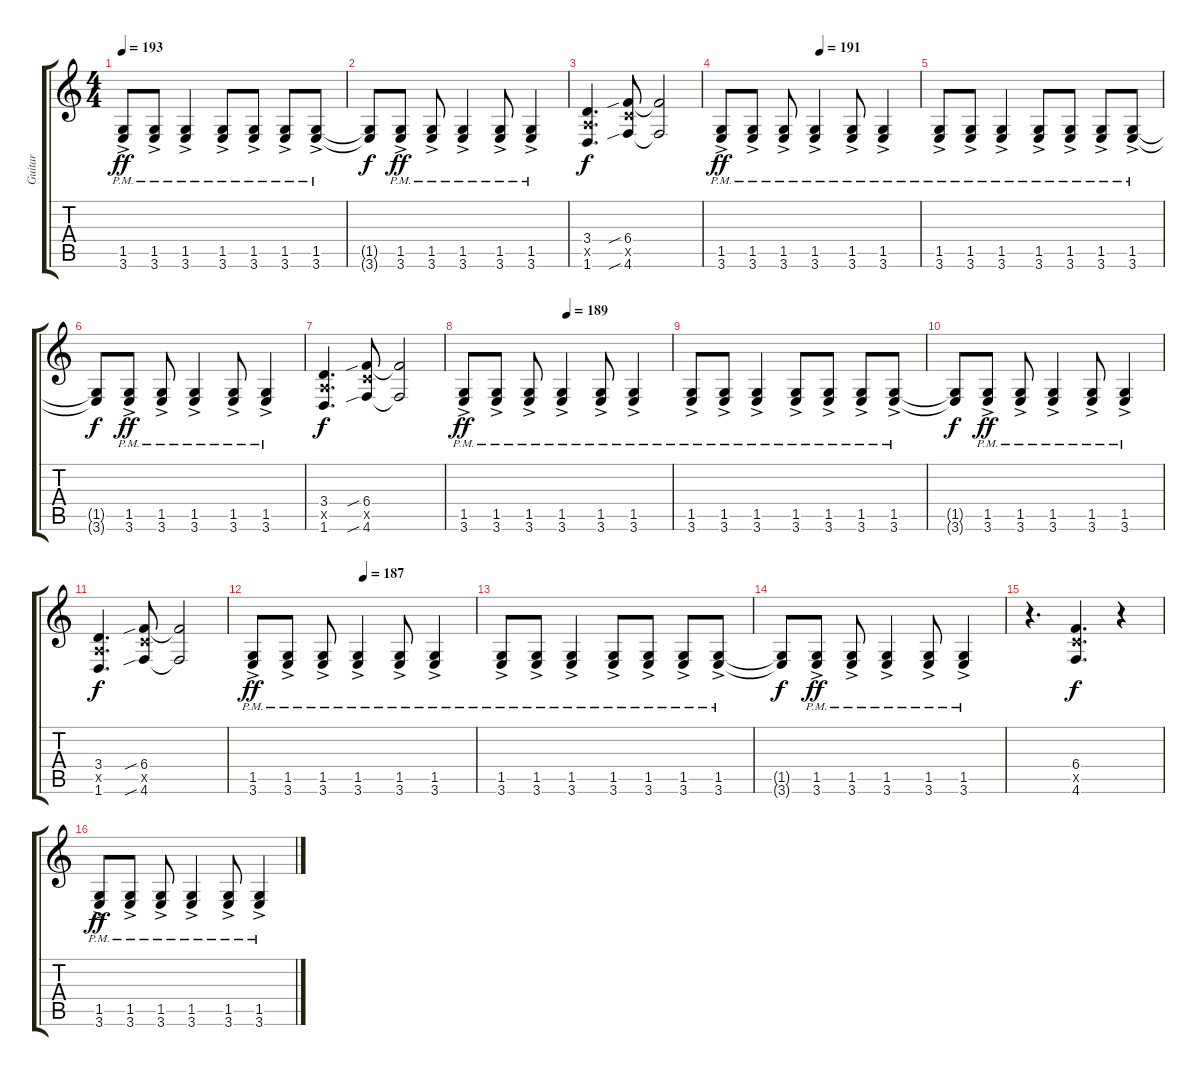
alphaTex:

\track ("Guitar" "Guitar") {instrument distortionguitar}
\staff {score tabs}
\tuning (Db4 Ab3 E3 B2 Gb2 Db2) {hide}
\ts (4 4)
\tempo 193
\clef g2
\ks c
(1.5{ac pm} 3.6{ac pm}).8{dy ff} (1.5{ac pm} 3.6{ac pm}).8 (1.5{ac pm} 3.6{ac pm}).4 (1.5{ac pm} 3.6{ac pm}).8 (1.5{ac pm} 3.6{ac pm}).8 (1.5{ac pm} 3.6{ac pm}).8 (1.5{ac pm} 3.6{ac pm}).8 |
(1.5{t} 3.6{t}).8{dy f} (1.5{ac pm} 3.6{ac pm}).8{dy ff} (1.5{ac pm} 3.6{ac pm}).8 (1.5{ac pm} 3.6{ac pm}).4 (1.5{ac pm} 3.6{ac pm}).8 (1.5{ac pm} 3.6{ac pm}).4 |
(3.4 3.5{x} 1.6).4{d dy f} (6.4{sib} 6.5{x} 4.6{sib}).8 (6.4{t} 4.6{t}).2 |
\tempo (191 0.5)
(1.5{ac pm} 3.6{ac pm}).8{dy ff} (1.5{ac pm} 3.6{ac pm}).8 (1.5{ac pm} 3.6{ac pm}).8 (1.5{ac pm} 3.6{ac pm}).4 (1.5{ac pm} 3.6{ac pm}).8 (1.5{ac pm} 3.6{ac pm}).4 |
(1.5{ac pm} 3.6{ac pm}).8 (1.5{ac pm} 3.6{ac pm}).8 (1.5{ac pm} 3.6{ac pm}).4 (1.5{ac pm} 3.6{ac pm}).8 (1.5{ac pm} 3.6{ac pm}).8 (1.5{ac pm} 3.6{ac pm}).8 (1.5{ac pm} 3.6{ac pm}).8 |
(1.5{t} 3.6{t}).8{dy f} (1.5{ac pm} 3.6{ac pm}).8{dy ff} (1.5{ac pm} 3.6{ac pm}).8 (1.5{ac pm} 3.6{ac pm}).4 (1.5{ac pm} 3.6{ac pm}).8 (1.5{ac pm} 3.6{ac pm}).4 |
(3.4 3.5{x} 1.6).4{d dy f} (6.4{sib} 6.5{x} 4.6{sib}).8 (6.4{t} 4.6{t}).2 |
\tempo (189 0.5)
(1.5{ac pm} 3.6{ac pm}).8{dy ff} (1.5{ac pm} 3.6{ac pm}).8 (1.5{ac pm} 3.6{ac pm}).8 (1.5{ac pm} 3.6{ac pm}).4 (1.5{ac pm} 3.6{ac pm}).8 (1.5{ac pm} 3.6{ac pm}).4 |
(1.5{ac pm} 3.6{ac pm}).8 (1.5{ac pm} 3.6{ac pm}).8 (1.5{ac pm} 3.6{ac pm}).4 (1.5{ac pm} 3.6{ac pm}).8 (1.5{ac pm} 3.6{ac pm}).8 (1.5{ac pm} 3.6{ac pm}).8 (1.5{ac pm} 3.6{ac pm}).8 |
(1.5{t} 3.6{t}).8{dy f} (1.5{ac pm} 3.6{ac pm}).8{dy ff} (1.5{ac pm} 3.6{ac pm}).8 (1.5{ac pm} 3.6{ac pm}).4 (1.5{ac pm} 3.6{ac pm}).8 (1.5{ac pm} 3.6{ac pm}).4 |
(3.4 3.5{x} 1.6).4{d dy f} (6.4{sib} 6.5{x} 4.6{sib}).8 (6.4{t} 4.6{t}).2 |
\tempo (187 0.5)
(1.5{ac pm} 3.6{ac pm}).8{dy ff} (1.5{ac pm} 3.6{ac pm}).8 (1.5{ac pm} 3.6{ac pm}).8 (1.5{ac pm} 3.6{ac pm}).4 (1.5{ac pm} 3.6{ac pm}).8 (1.5{ac pm} 3.6{ac pm}).4 |
(1.5{ac pm} 3.6{ac pm}).8 (1.5{ac pm} 3.6{ac pm}).8 (1.5{ac pm} 3.6{ac pm}).4 (1.5{ac pm} 3.6{ac pm}).8 (1.5{ac pm} 3.6{ac pm}).8 (1.5{ac pm} 3.6{ac pm}).8 (1.5{ac pm} 3.6{ac pm}).8 |
(1.5{t} 3.6{t}).8{dy f} (1.5{ac pm} 3.6{ac pm}).8{dy ff} (1.5{ac pm} 3.6{ac pm}).8 (1.5{ac pm} 3.6{ac pm}).4 (1.5{ac pm} 3.6{ac pm}).8 (1.5{ac pm} 3.6{ac pm}).4 |
r.4{d} (6.4 6.5{x} 4.6).4{d dy f} r.4 |
(1.5{ac pm} 3.6{ac pm}).8{dy ff} (1.5{ac pm} 3.6{ac pm}).8 (1.5{ac pm} 3.6{ac pm}).8 (1.5{ac pm} 3.6{ac pm}).4 (1.5{ac pm} 3.6{ac pm}).8 (1.5{ac pm} 3.6{ac pm}).4
